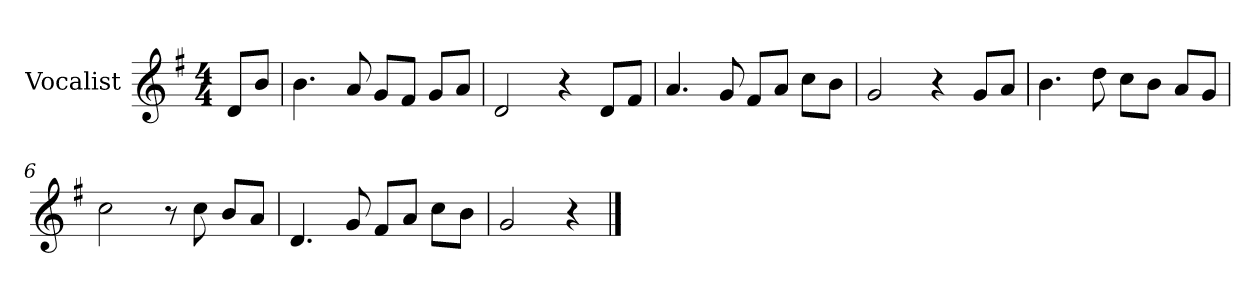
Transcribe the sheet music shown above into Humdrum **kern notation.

**kern
*part1
*staff1
*I"Vocalist
*k[f#]
*G:
*M4/4
=
8dL
8bJ
=1
4.b
8a
8gL
8f#J
8gL
8aJ
=2
2d
4r
8dL
8f#J
=3
4.a
8g
8f#L
8aJ
8ccL
8bJ
=4
2g
4r
8gL
8aJ
=5
4.b
8dd
8ccL
8bJ
8aL
8gJ
=6
2cc
8r
8cc
8bL
8aJ
=7
4.d
8g
8f#L
8aJ
8ccL
8bJ
=8
2g
4r
==
*-
